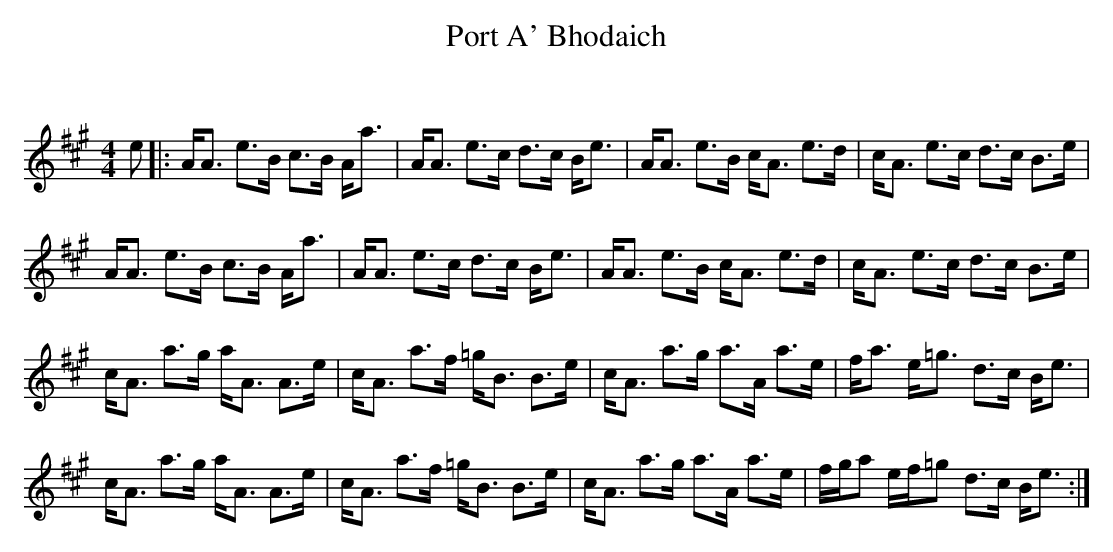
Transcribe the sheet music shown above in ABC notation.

X:1
T: Port A' Bhodaich
C:
Q: 128
K:A
M:4/4
L:1/16
e2|:AA3 e3B c3B Aa3|AA3 e3c d3c Be3|AA3 e3B cA3 e3d|cA3 e3c d3c B3e|
AA3 e3B c3B Aa3|AA3 e3c d3c Be3|AA3 e3B cA3 e3d|cA3 e3c d3c B3e|
cA3 a3g aA3 A3e|cA3 a3f =gB3 B3e|cA3 a3g a3A a3e|fa3 e=g3 d3c Be3|
cA3 a3g aA3 A3e|cA3 a3f =gB3 B3e|cA3 a3g a3A a3e|fga2 ef=g2 d3c Be3:|
